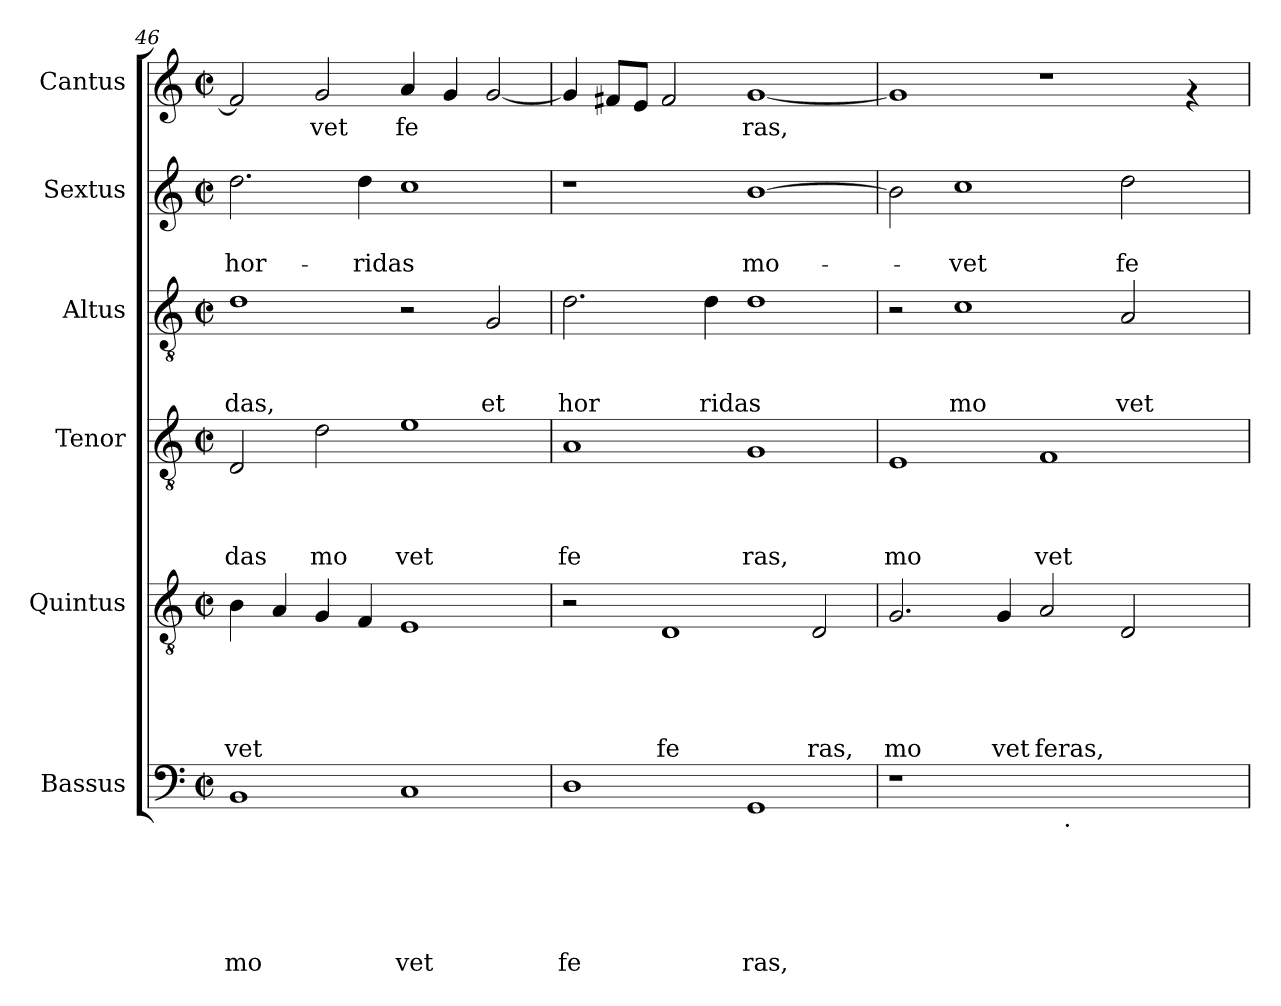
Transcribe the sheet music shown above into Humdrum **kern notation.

**kern	**text	**text	**text	**text	**text	**text	**kern	**text	**text	**text	**text	**text	**kern	**text	**text	**text	**text	**kern	**text	**text	**text	**kern	**text	**text	**kern	**text
*part6	*part6	*part6	*part6	*part6	*part6	*part6	*part5	*part5	*part5	*part5	*part5	*part5	*part4	*part4	*part4	*part4	*part4	*part3	*part3	*part3	*part3	*part2	*part2	*part2	*part1	*part1
*staff6	*staff6	*staff6	*staff6	*staff6	*staff6	*staff6	*staff5	*staff5	*staff5	*staff5	*staff5	*staff5	*staff4	*staff4	*staff4	*staff4	*staff4	*staff3	*staff3	*staff3	*staff3	*staff2	*staff2	*staff2	*staff1	*staff1
*I"Bassus	*	*	*	*	*	*	*I"Quintus	*	*	*	*	*	*I"Tenor	*	*	*	*	*I"Altus	*	*	*	*I"Sextus	*	*	*I"Cantus	*
*clefF4	*	*	*	*	*	*	*clefGv2	*	*	*	*	*	*clefGv2	*	*	*	*	*clefGv2	*	*	*	*clefG2	*	*	*clefG2	*
*k[]	*	*	*	*	*	*	*k[]	*	*	*	*	*	*k[]	*	*	*	*	*k[]	*	*	*	*k[]	*	*	*k[]	*
*C:	*	*	*	*	*	*	*C:	*	*	*	*	*	*C:	*	*	*	*	*C:	*	*	*	*C:	*	*	*C:	*
*M2/2	*	*	*	*	*	*	*M2/2	*	*	*	*	*	*M2/2	*	*	*	*	*M2/2	*	*	*	*M2/2	*	*	*M2/2	*
*met(c|)	*	*	*	*	*	*	*met(c|)	*	*	*	*	*	*met(c|)	*	*	*	*	*met(c|)	*	*	*	*met(c|)	*	*	*met(c|)	*
=46	=46	=46	=46	=46	=46	=46	=46	=46	=46	=46	=46	=46	=46	=46	=46	=46	=46	=46	=46	=46	=46	=46	=46	=46	=46	=46
!	!	!	!	!	!	!LO:LY:b	!	!	!	!	!	!LO:LY:b	!	!	!	!	!LO:LY:b	!	!	!	!LO:LY:b	!	!	!LO:LY:b	!	!
1BB	.	.	.	.	.	mo	4B\	.	.	.	.	vet	2D/	.	.	.	das	1d	.	.	das,	2.dd\	.	hor-	2f#/]	.
.	.	.	.	.	.	.	4A/	.	.	.	.	.	.	.	.	.	.	.	.	.	.	.	.	.	.	.
!	!	!	!	!	!	!	!	!	!	!	!	!	!	!	!	!	!LO:LY:b	!	!	!	!	!	!	!	!	!LO:LY:b
.	.	.	.	.	.	.	4G/	.	.	.	.	.	2d\	.	.	.	mo	.	.	.	.	.	.	.	2g/	vet
!	!	!	!	!	!	!	!	!	!	!	!	!	!	!	!	!	!	!	!	!	!	!	!	!LO:LY:b	!	!
.	.	.	.	.	.	.	4F/	.	.	.	.	.	.	.	.	.	.	.	.	.	.	4dd\	.	-ridas	.	.
!	!	!	!	!	!	!LO:LY:b	!	!	!	!	!	!	!	!	!	!	!LO:LY:b	!	!	!	!	!	!	!	!	!LO:LY:b
1C	.	.	.	.	.	vet	1E	.	.	.	.	.	1e	.	.	.	vet	2r	.	.	.	1cc	.	.	4a/	fe
.	.	.	.	.	.	.	.	.	.	.	.	.	.	.	.	.	.	.	.	.	.	.	.	.	4g/	.
!	!	!	!	!	!	!	!	!	!	!	!	!	!	!	!	!	!	!	!	!	!LO:LY:b	!	!	!	!	!
.	.	.	.	.	.	.	.	.	.	.	.	.	.	.	.	.	.	2G/	.	.	et	.	.	.	[<2g/	.
=47	=47	=47	=47	=47	=47	=47	=47	=47	=47	=47	=47	=47	=47	=47	=47	=47	=47	=47	=47	=47	=47	=47	=47	=47	=47	=47
!	!	!	!	!	!	!LO:LY:b	!	!	!	!	!	!	!	!	!	!	!LO:LY:b	!	!	!	!LO:LY:b	!	!	!	!	!
1D	.	.	.	.	.	fe	2r	.	.	.	.	.	1A	.	.	.	fe	2.d\	.	.	hor	1r	.	.	4g/]	.
.	.	.	.	.	.	.	.	.	.	.	.	.	.	.	.	.	.	.	.	.	.	.	.	.	8f#X/L	.
.	.	.	.	.	.	.	.	.	.	.	.	.	.	.	.	.	.	.	.	.	.	.	.	.	8e/J	.
!	!	!	!	!	!	!	!	!	!	!	!	!LO:LY:b	!	!	!	!	!	!	!	!	!	!	!	!	!	!
.	.	.	.	.	.	.	1D	.	.	.	.	fe	.	.	.	.	.	.	.	.	.	.	.	.	2f#/	.
!	!	!	!	!	!	!	!	!	!	!	!	!	!	!	!	!	!	!	!	!	!LO:LY:b	!	!	!	!	!
.	.	.	.	.	.	.	.	.	.	.	.	.	.	.	.	.	.	4d\	.	.	ridas	.	.	.	.	.
!	!	!	!	!	!	!LO:LY:b	!	!	!	!	!	!	!	!	!	!	!LO:LY:b	!	!	!	!	!	!	!LO:LY:b	!	!LO:LY:b
1GG	.	.	.	.	.	ras,	.	.	.	.	.	.	1G	.	.	.	ras,	1d	.	.	.	[>1b	.	mo-	[<1g	ras,
!	!	!	!	!	!	!	!	!	!	!	!	!LO:LY:b	!	!	!	!	!	!	!	!	!	!	!	!	!	!
.	.	.	.	.	.	.	2D/	.	.	.	.	ras,	.	.	.	.	.	.	.	.	.	.	.	.	.	.
=48	=48	=48	=48	=48	=48	=48	=48	=48	=48	=48	=48	=48	=48	=48	=48	=48	=48	=48	=48	=48	=48	=48	=48	=48	=48	=48
!	!	!	!	!	!	!	!	!	!	!	!	!LO:LY:b	!	!	!	!	!LO:LY:b	!	!	!	!	!	!	!	!	!
1r	.	.	.	.	.	.	2.G/	.	.	.	.	mo	1E	.	.	.	mo	2r	.	.	.	2b\]	.	.	1g]	.
!	!	!	!	!	!	!	!	!	!	!	!	!	!	!	!	!	!	!	!	!	!LO:LY:b	!	!	!LO:LY:b	!	!
.	.	.	.	.	.	.	.	.	.	.	.	.	.	.	.	.	.	1c	.	.	mo	1cc	.	-vet	.	.
!	!	!	!	!	!	!	!	!	!	!	!	!LO:LY:b	!	!	!	!	!	!	!	!	!	!	!	!	!	!
.	.	.	.	.	.	.	4G/	.	.	.	.	vet	.	.	.	.	.	.	.	.	.	.	.	.	.	.
!	!	!	!	!	!	!	!	!	!	!	!	!LO:LY:b	!	!	!	!	!LO:LY:b	!	!	!	!	!	!	!	!	!
16.ryy	.	.	.	.	.	.	2A/	.	.	.	.	feras,	1F	.	.	.	vet	.	.	.	.	.	.	.	1r	.
!LO:TX:b:t=.	!	!	!	!	!	!	!	!	!	!	!	!	!	!	!	!	!	!	!	!	!	!	!	!	!	!
1ryy	.	.	.	.	.	.	.	.	.	.	.	.	.	.	.	.	.	.	.	.	.	.	.	.	.	.
!	!	!	!	!	!	!	!	!	!	!	!	!	!	!	!	!	!	!	!	!	!LO:LY:b	!	!	!LO:LY:b	!	!
.	.	.	.	.	.	.	2D/	.	.	.	.	.	.	.	.	.	.	2A/	.	.	vet	2dd\	.	fe-	.	.
.	.	.	.	.	.	.	4ryy	.	.	.	.	.	4ryy	.	.	.	.	4ryy	.	.	.	4ryy	.	.	4rf	.
8ryy	.	.	.	.	.	.	.	.	.	.	.	.	.	.	.	.	.	.	.	.	.	.	.	.	.	.
32ryy	.	.	.	.	.	.	.	.	.	.	.	.	.	.	.	.	.	.	.	.	.	.	.	.	.	.
=	=	=	=	=	=	=	=	=	=	=	=	=	=	=	=	=	=	=	=	=	=	=	=	=	=	=
*-	*-	*-	*-	*-	*-	*-	*-	*-	*-	*-	*-	*-	*-	*-	*-	*-	*-	*-	*-	*-	*-	*-	*-	*-	*-	*-
